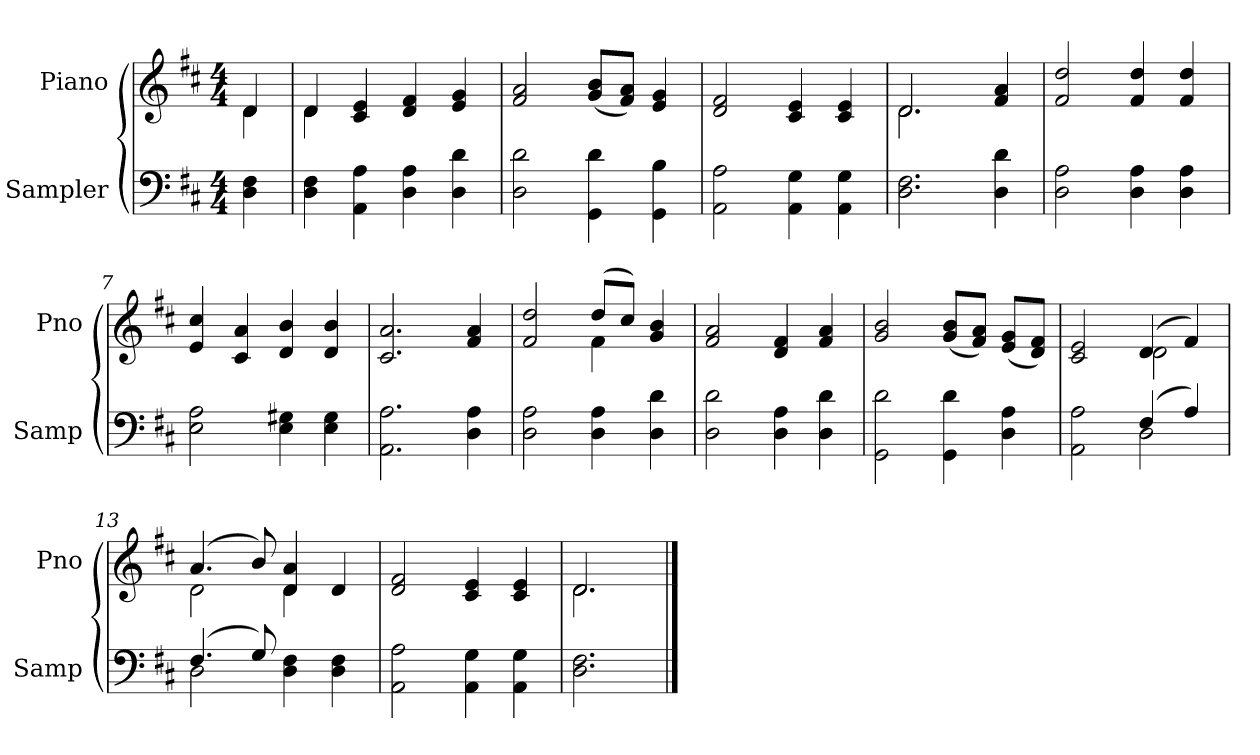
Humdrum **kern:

**kern	**kern
*part2	*part1
*staff2	*staff1
*I"Sampler	*I"Piano
*I'Samp	*I'Pno
*clefF4	*clefG2
*k[f#c#]	*k[f#c#]
*D:	*D:
*M4/4	*M4/4
=1	=1
*	*^
4D 4F#	4d/	4d
=2	=2	=2
4D 4F#	4d/	4d
4AA 4A	4c# 4e	2.ryy
4D 4A	4d 4f#	.
4D 4d	4e 4g	.
*	*v	*v
=3	=3
2D 2d	2f# 2a
4GG 4d	(8g/ 8b/L
.	8f#/ 8a/J)
4GG 4B	4e 4g
=4	=4
2AA 2A	2d 2f#
4AA 4G	4c# 4e
4AA 4G	4c# 4e
=5	=5
*	*^
2.D 2.F#	2.d/	2.d
4D 4d	4f# 4a	4ryy
*	*v	*v
=6	=6
2D 2A	2f# 2dd
4D 4A	4f# 4dd
4D 4A	4f# 4dd
=7	=7
2E 2A	4e 4cc#
.	4c# 4a
4E 4G#X	4d 4b
4E 4G#	4d 4b
=8	=8
2.AA 2.A	2.c# 2.a
4D 4A	4f# 4a
=9	=9
*	*^
2D 2A	2f# 2dd	2ryy
4D 4A	(8dd/L	4f#
.	8cc#/J)	.
4D 4d	4g 4b	4ryy
*	*v	*v
=10	=10
2D 2d	2f# 2a
4D 4A	4d 4f#
4D 4d	4f# 4a
=11	=11
2GG 2d	2g 2b
4GG 4d	(8g/ 8b/L
.	8f#/ 8a/J)
4D 4A	(8e/ 8g/L
.	8d/ 8f#/J)
=12	=12
*^	*^
2AA 2A	2ryy	2c# 2e	2ryy
(4F#/	2D	(4d/	2d
4A/)	.	4f#/)	.
=13	=13	=13	=13
(4.F#/	2D	(4.a/	2d
8G/)	.	8b/)	.
4D 4F#	2ryy	4d 4a	4d
4D 4F#	.	4d/	4ryy
*v	*v	*	*
*	*v	*v
=14	=14
2AA 2A	2d 2f#
4AA 4G	4c# 4e
4AA 4G	4c# 4e
=15	=15
*	*^
2.D 2.F#	2.d/	2.d
*	*v	*v
==	==
*-	*-
